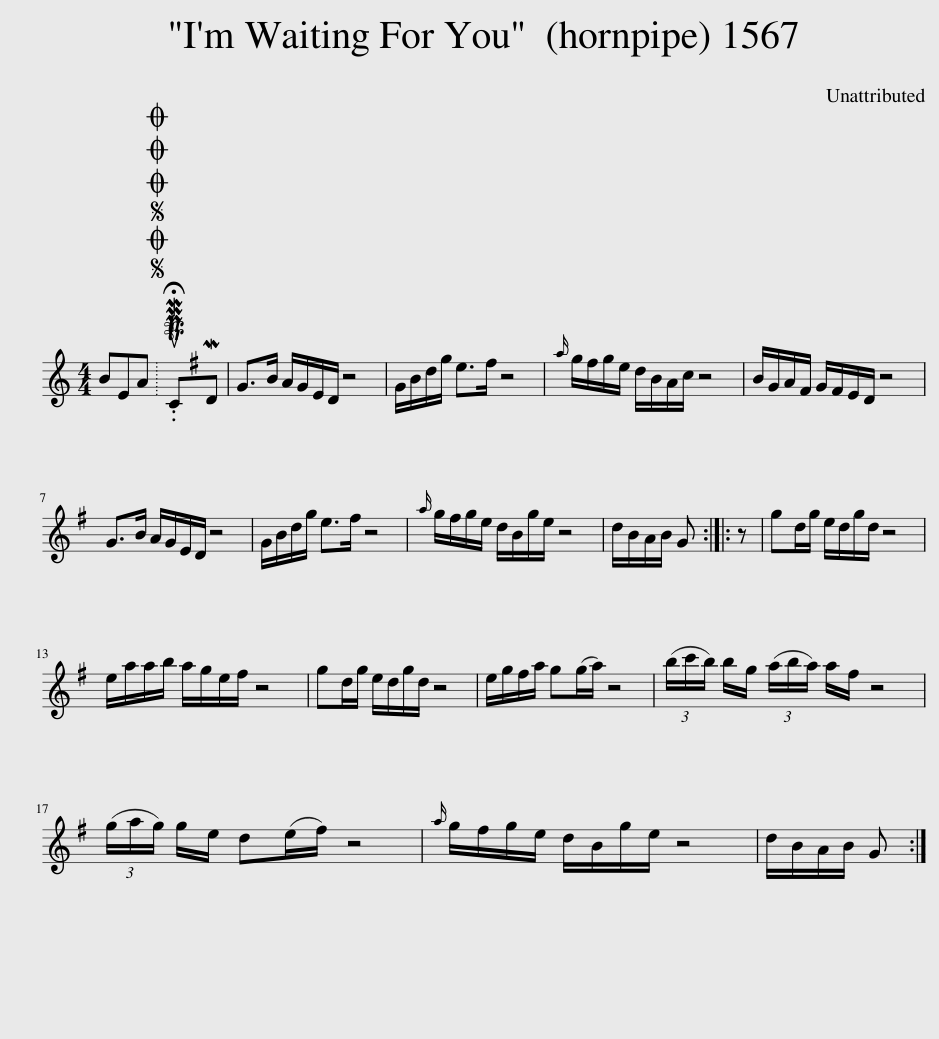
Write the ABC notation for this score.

X:1
L:1/8
M:4/4
I:linebreak $
K:C
V:1 treble
V:1
 BEA |SOSOOO .!fermata!PMTuCMD | G>B A/G/E/D/ z4 | G/B/d/g/ e>^f z4 |{a} g/^f/g/e/ d/B/A/c/ z4 | %5
 B/G/A/^F/ G/F/E/D/ z4 |$ G>B A/G/E/D/ z4 | G/B/d/g/ e>^f z4 |{a} g/^f/g/e/ d/B/g/e/ z4 | d/B/A/B/ G :: %10
 z | gd/g/ e/d/g/d/ z4 |$ e/a/a/b/ a/g/e/^f/ z4 | gd/g/ e/d/g/d/ z4 | e/g/^f/a/ g(g/a/) z4 | %15
 (3(b/c'/b/) b/g/ (3(a/b/a/) a/^f/ z4 |$ (3(g/a/g/) g/e/ d(e/^f/) z4 |{a} g/^f/g/e/ d/B/g/e/ z4 | d/B/A/B/ G :| %19
